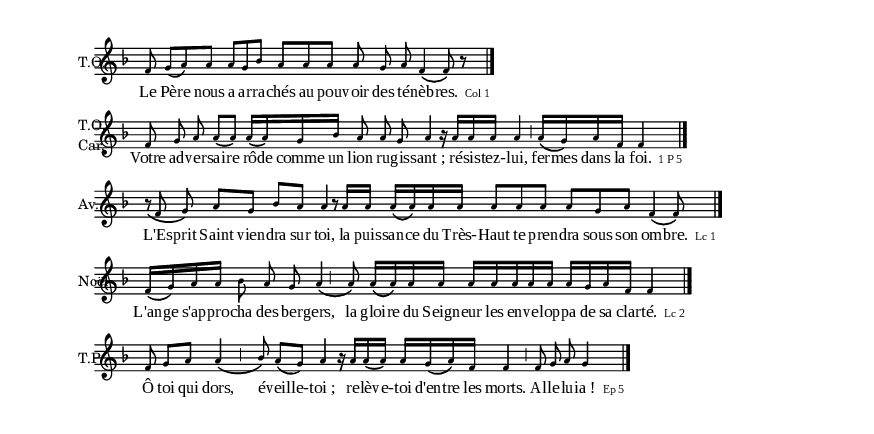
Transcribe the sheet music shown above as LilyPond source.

\version "2.14.0"
\include "definitions.ly"


%\markup {  \hspace #-10 \fill-line { "Psalm 56" "Mode 6" \null \null } }
\noPageBreak
\relative a' { 
	\new Staff {
		\cadenzaOn	\key f \major
		\set Staff.instrumentName = \markup{ \center-column { T.O. } }
		f8 \times 2/3 { g[\( a\) a] } 
		\times 2/3 { a[  g bes] }  \times 2/3 { a[ a a] } 
		\times 2/3 { a8 g a }
		f4\( f8\) r
		\endBar
	}
	\addlyrics {
		Le Pè -- re nous a ar -- ra -- chés au pou -- voir des té -- nèb -- res.
		\markup { \citation #"Col 1" }
	}
}


\relative a' { 
	\new Staff {
		\cadenzaOn 		\key f \major
		\set Staff.instrumentName = \markup{ \center-column { T.O. Car. } }
		\times 2/3 { f8 g a }
		a[\( a\)]
		a16[\( a\) g bes]
		\times 2/3 { a8 a g }
		a4
		r16 a[ a a]
		a4
		\cesure 
		a16[\( g\) a f]
		f4
		\endBar
	}
	\addlyrics {
		 Votre ad -- ver -- sai -- re rô -- de comme un lion ru -- gis -- "sant ;" ré -- sis -- tez- -- lui, fer -- mes dans la foi.
		\markup { \citation #"1 P 5" }
	}
}



\relative a' { 
	\new Staff {
		\cadenzaOn 		\key f \major
		\set Staff.instrumentName = \markup{ \center-column { Av. } }
		\times 2/3 { r8_\( f g\) }
		a[ g] bes[ a] a4  
r8  a16[ a]  a16[\( a\) a a]
	\times 2/3 { a8[ a a] }
	\times 2/3 { a[ g a] }
		\times 2/3 { f4\( f8\) }
		\endBar
	}
	\addlyrics {
		 L'Es -- prit Saint vien -- dra sur toi, la puis -- san -- ce du Très- -- Haut te pren -- dra sous son om -- bre.
		\markup { \citation #"Lc 1" }
	}
}



\relative a' { 
	\new Staff {
		\cadenzaOn	\key f \major
		\set Staff.instrumentName = \markup{ \center-column { Noël } }
		f16[\( g\) a a]
		\times 2/3 { bes8 a g }
		\times 2/3 { a4\( \cesure\pespace  a8\) }
		a16[\( a\) a a]
		\times 2/5 {a16[a a a a]}
		a16[ g a f]
		f4
		
		\endBar
	}
	\addlyrics {
		L'an -- ge s'ap -- pro -- cha des ber -- gers, la gloi -- re du Seign -- eur les en -- ve -- lop -- pa de sa clar -- té.
		\markup { \citation #"Lc 2" }
	}
}



\relative a' { 
	\new Staff {
		\cadenzaOn 		\key f \major
		\set Staff.instrumentName = \markup{ \center-column { T.P. } }
		f8
		g[ a]
		\override Stem #'neutral-direction = #up
		\times 2/3 { a4\( \pespace\cesure\pespace  bes8\) }
		a[\( g\)]
		a4
		\espace
		r16 a[ a\( a\)]
		a16[ g\( a\) f]
		f4
		\cesureall
		\times 2/3 { f8 g a }
		g4
		\endBar
	}
	\addlyrics {
		 Ô toi qui dors, é -- veil -- le- -- "toi ;" re -- lè -- ve- -- toi d'en -- tre les morts. Al -- le -- lu -- "ia !"
		\markup { \citation #"Ep 5" }
	}
}


